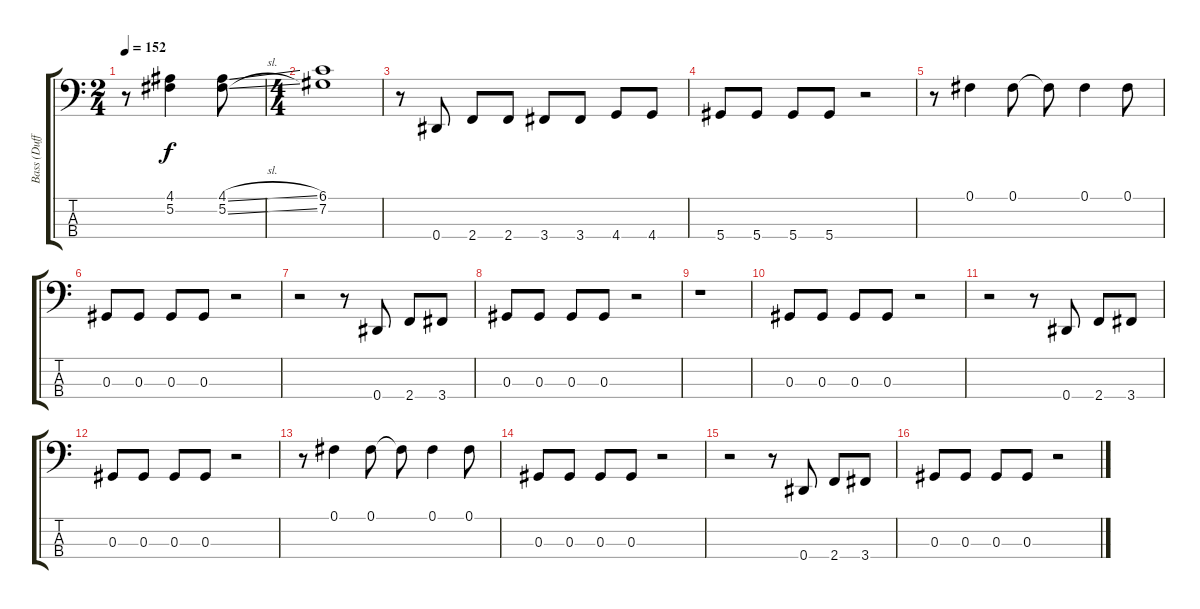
\track ("Bass (Duff)" "Bass (Duff") {instrument electricbasspick}
\staff {score tabs}
\tuning (Gb2 Db2 Ab1 Eb1) {hide}
\ts (2 4)
\tempo 152
\clef f4
\ks c
r.8{dy f instrument electricbasspick} (4.1 5.2).4 (4.1{sl} 5.2{sl}).8 |
\ts (4 4)
(6.1 7.2).1 |
r.8 0.4.8 2.4.8 2.4.8 3.4.8 3.4.8 4.4.8 4.4.8 |
5.4.8 5.4.8 5.4.8 5.4.8 r.2 |
r.8 0.1.4 0.1.8 0.1{t}.8 0.1.4 0.1.8 |
0.3.8 0.3.8 0.3.8 0.3.8 r.2 |
r.2 r.8 0.4.8 2.4.8 3.4.8 |
0.3.8 0.3.8 0.3.8 0.3.8 r.2 |
r.1 |
0.3.8 0.3.8 0.3.8 0.3.8 r.2 |
r.2 r.8 0.4.8 2.4.8 3.4.8 |
0.3.8 0.3.8 0.3.8 0.3.8 r.2 |
r.8 0.1.4 0.1.8 0.1{t}.8 0.1.4 0.1.8 |
0.3.8 0.3.8 0.3.8 0.3.8 r.2 |
r.2 r.8 0.4.8 2.4.8 3.4.8 |
0.3.8 0.3.8 0.3.8 0.3.8 r.2
